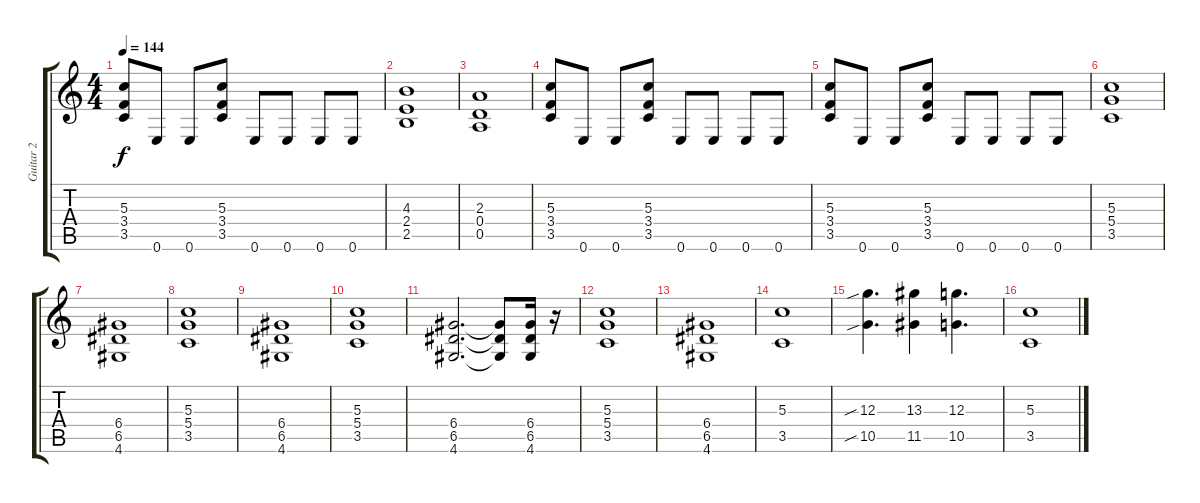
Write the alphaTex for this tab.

\track ("Guitar 2" "Guitar 2") {instrument distortionguitar}
\staff {score tabs}
\tuning (E4 B3 G3 D3 A2 E2) {hide}
\ts (4 4)
\tempo 144
\clef g2
\ks c
(5.3 3.4 3.5).8{dy f} 0.6.8 0.6.8 (5.3 3.4 3.5).8 0.6.8 0.6.8 0.6.8 0.6.8 |
(4.3 2.4 2.5).1 |
(2.3 0.4 0.5).1 |
(5.3 3.4 3.5).8 0.6.8 0.6.8 (5.3 3.4 3.5).8 0.6.8 0.6.8 0.6.8 0.6.8 |
(5.3 3.4 3.5).8 0.6.8 0.6.8 (5.3 3.4 3.5).8 0.6.8 0.6.8 0.6.8 0.6.8 |
(5.3 5.4 3.5).1 |
(6.4 6.5 4.6).1 |
(5.3 5.4 3.5).1 |
(6.4 6.5 4.6).1 |
(5.3 5.4 3.5).1 |
(6.4 6.5 4.6).2{d} (6.4{t} 6.5{t} 4.6{t}).8 (6.4 6.5 4.6).16 r.16 |
(5.3 5.4 3.5).1 |
(6.4 6.5 4.6).1 |
(5.3 3.5).1 |
(12.3{sib} 10.5{sib}).4{d} (13.3 11.5).4 (12.3 10.5).4{d} |
(5.3 3.5).1
